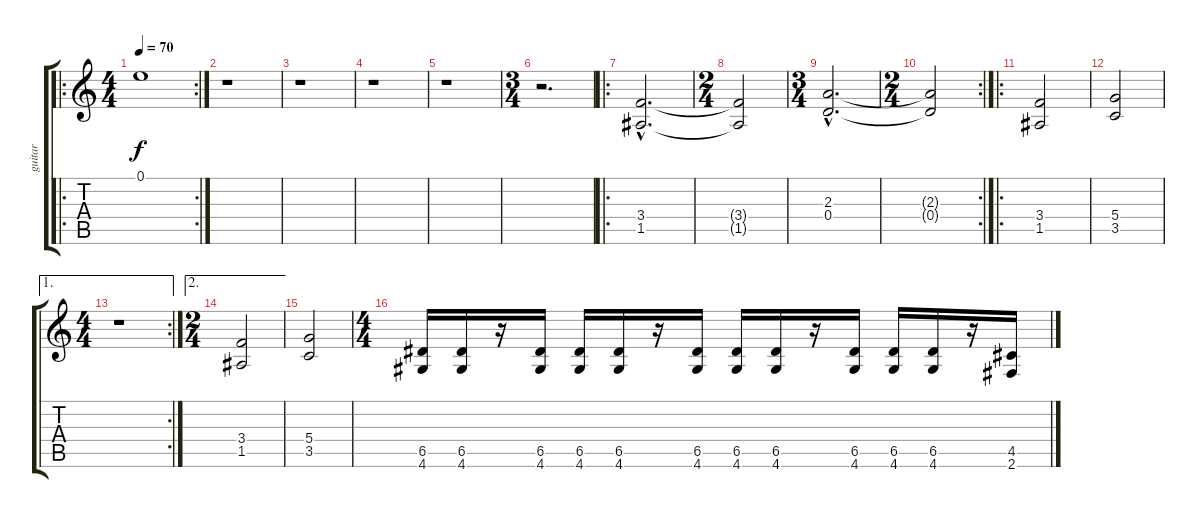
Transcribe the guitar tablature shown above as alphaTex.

\track ("guitar" "guitar") {instrument distortionguitar}
\staff {score tabs}
\tuning (E4 B3 G3 D3 A2 E2) {hide}
\ro
\rc 2
\ts (4 4)
\tempo 70
\clef g2
\ks c
0.1{t}.1{dy f} |
r.1 |
r.1 |
r.1 |
r.1 |
\ts (3 4)
r.2{d} |
\ro
(3.4{hac} 1.5{hac}).2{d} |
\ts (2 4)
(3.4{t} 1.5{t}).2 |
\ts (3 4)
(2.3{hac} 0.4{hac}).2{d} |
\rc 2
\ts (2 4)
(2.3{t} 0.4{t}).2 |
\ro
(3.4 1.5).2 |
(5.4 3.5).2 |
\ae 1
\rc 2
\ts (4 4)
r.1 |
\ae 2
\ts (2 4)
(3.4 1.5).2 |
(5.4 3.5).2 |
\ts (4 4)
(6.5 4.6).16 (6.5 4.6).16 r.16 (6.5 4.6).16 (6.5 4.6).16 (6.5 4.6).16 r.16 (6.5 4.6).16 (6.5 4.6).16 (6.5 4.6).16 r.16 (6.5 4.6).16 (6.5 4.6).16 (6.5 4.6).16 r.16 (4.5 2.6).16
